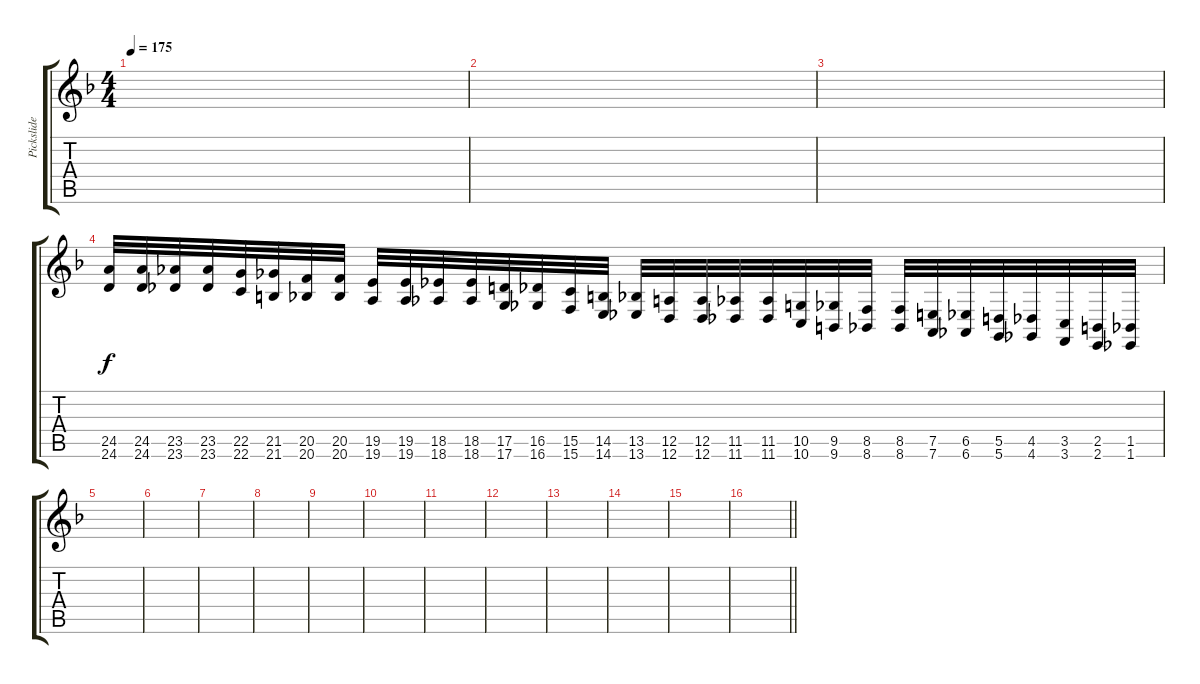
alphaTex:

\track ("Pickslide" "Pickslide") {instrument guitarfretnoise}
\staff {score tabs}
\tuning (E4 B3 G3 D3 A2 D2) {hide}
\ts (4 4)
\tempo 175
\clef g2
\ks f
|
|
|
(24.5 24.6).32{volume 10} (24.5 24.6).32 (23.5 23.6).32 (23.5 23.6).32 (22.5 22.6).32 (21.5 21.6).32 (20.5 20.6).32 (20.5 20.6).32 (19.5 19.6).32 (19.5 19.6).32 (18.5 18.6).32 (18.5 18.6).32 (17.5 17.6).32 (16.5 16.6).32 (15.5 15.6).32 (14.5 14.6).32 (13.5 13.6).32 (12.5 12.6).32 (12.5 12.6).32 (11.5 11.6).32 (11.5 11.6).32 (10.5 10.6).32 (9.5 9.6).32 (8.5 8.6).32 (8.5 8.6).32 (7.5 7.6).32 (6.5 6.6).32 (5.5 5.6).32 (4.5 4.6).32 (3.5 3.6).32 (2.5 2.6).32 (1.5 1.6).32 |
|
|
|
|
|
|
|
|
|
|
|
\barLineRight lightlight
